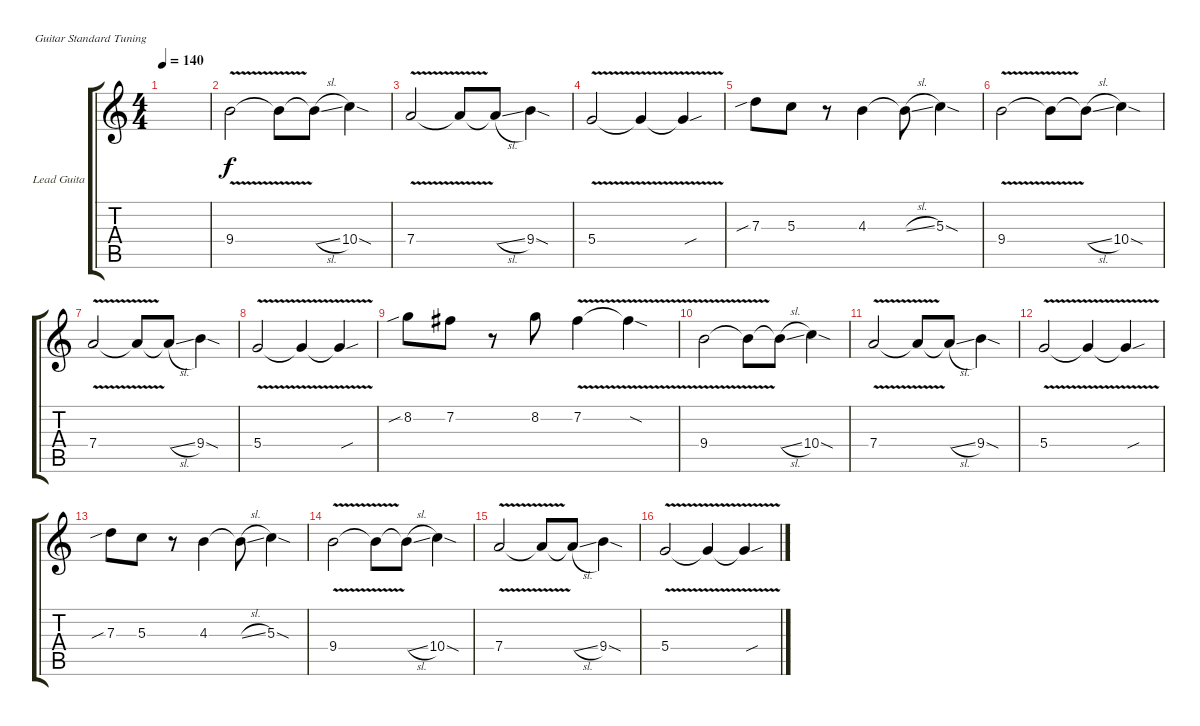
\bracketExtendMode groupsimilarinstruments
\firstSystemTrackNameOrientation horizontal
\otherSystemsTrackNameOrientation horizontal
\track ("Lead Guitar" "Lead Guita") {instrument distortionguitar}
\staff {score tabs}
\tuning (E4 B3 G3 D3 A2 E2)
\ts (4 4)
\tempo 140
\clef g2
\ks c
|
9.4{v}.2 9.4{t}.8 9.4{sl t}.8 10.4{sod}.4 |
7.4{v}.2 7.4{t}.8 7.4{sl t}.8 9.4{sod}.4 |
5.4{v}.2 5.4{v t}.4 5.4{v sou t}.4 |
7.3{sib}.8 5.3.8 r.8 4.3.4 4.3{sl t}.8 5.3{sod}.4 |
9.4{v}.2 9.4{t}.8 9.4{sl t}.8 10.4{sod}.4 |
7.4{v}.2 7.4{t}.8 7.4{sl t}.8 9.4{sod}.4 |
5.4{v}.2 5.4{v t}.4 5.4{v sou t}.4 |
8.2{sib}.8 7.2.8 r.8 8.2.8 7.2{v}.4 7.2{v sod t}.4 |
9.4{v}.2 9.4{t}.8 9.4{sl t}.8 10.4{sod}.4 |
7.4{v}.2 7.4{t}.8 7.4{sl t}.8 9.4{sod}.4 |
5.4{v}.2 5.4{v t}.4 5.4{v sou t}.4 |
7.3{sib}.8 5.3.8 r.8 4.3.4 4.3{sl t}.8 5.3{sod}.4 |
9.4{v}.2 9.4{t}.8 9.4{sl t}.8 10.4{sod}.4 |
7.4{v}.2 7.4{t}.8 7.4{sl t}.8 9.4{sod}.4 |
5.4{v}.2 5.4{v t}.4 5.4{v sou t}.4
